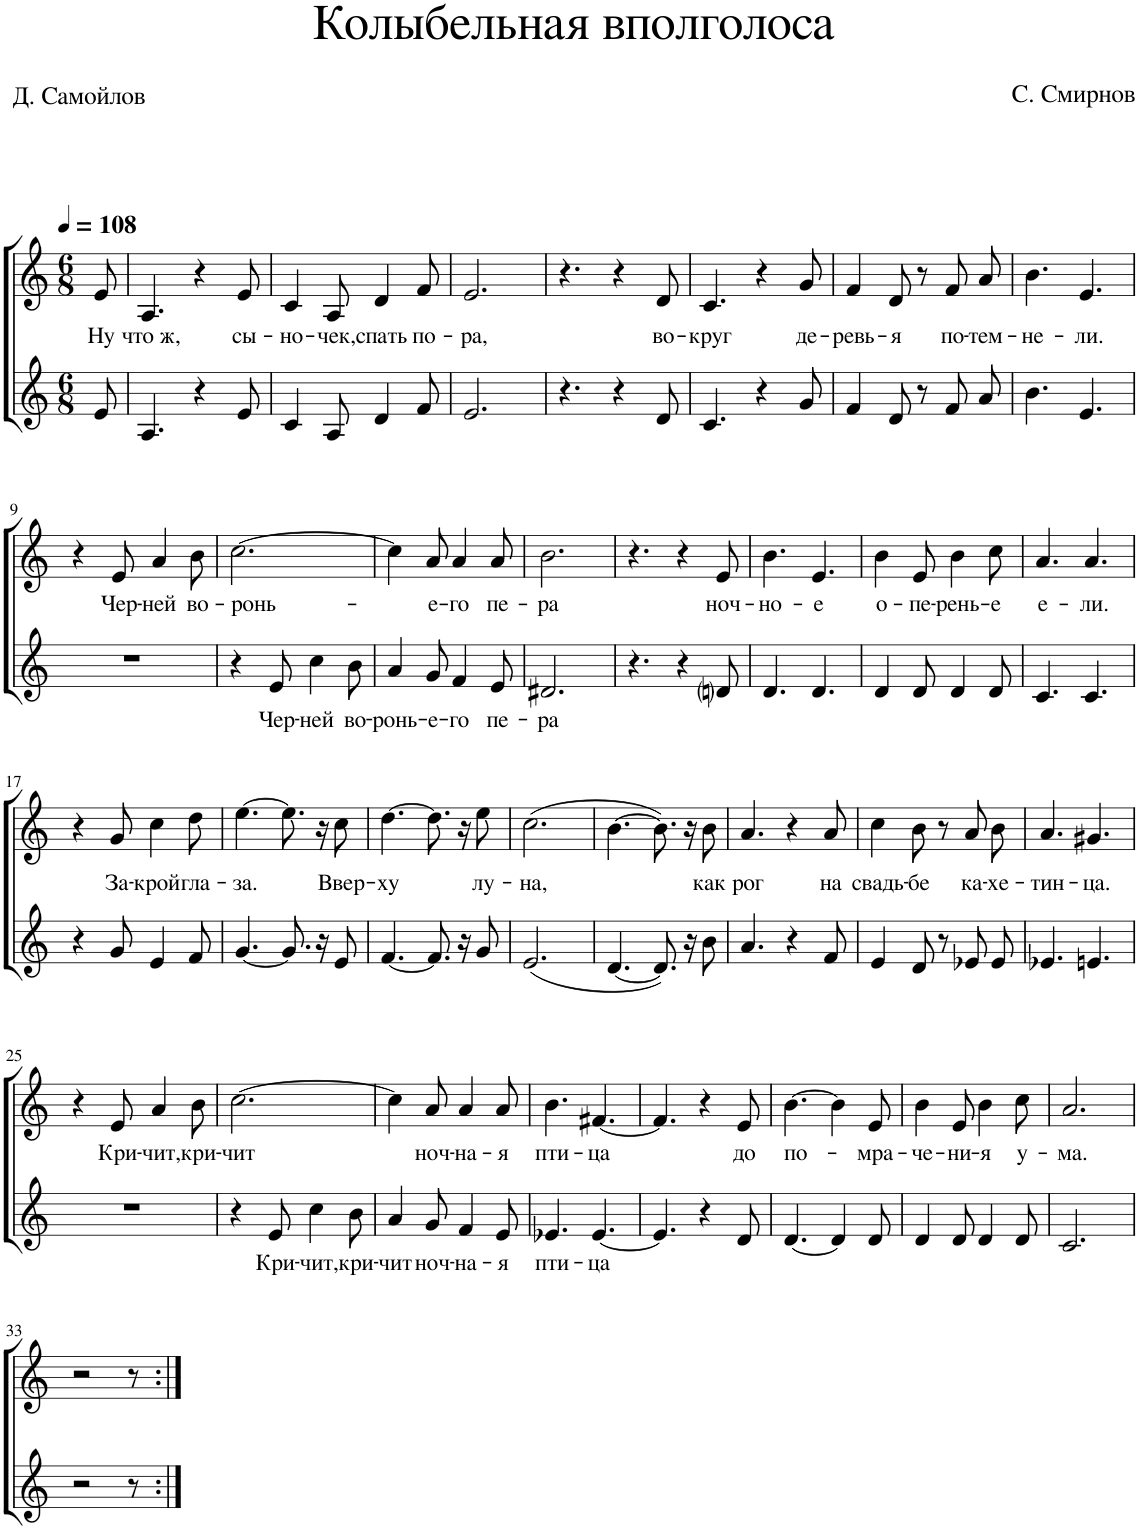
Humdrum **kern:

**kern	**text	**kern	**text
*part2	*part2	*part1	*part1
*staff2	*staff2	*staff1	*staff1
*I"Фортепиано	*	*I"Фортепиано	*
*clefG2	*	*clefG2	*
*k[]	*	*k[]	*
*M6/8	*	*M6/8	*
*MM108	*	*MM108	*
=1	=1	=1	=1
!	!	!	!LO:LY:b
8e/	.	8e/	Ну
=2	=2	=2	=2
!	!	!	!LO:LY:b
4.A/	.	4.A/	что ж,
4r	.	4r	.
!	!	!	!LO:LY:b
8e/	.	8e/	сы-
=3	=3	=3	=3
!	!	!	!LO:LY:b
4c/	.	4c/	-но-
!	!	!	!LO:LY:b
8A/	.	8A/	-чек,
!	!	!	!LO:LY:b
4d/	.	4d/	спать
!	!	!	!LO:LY:b
8f/	.	8f/	по-
=4	=4	=4	=4
!	!	!	!LO:LY:b
2.e/	.	2.e/	-ра,
=5	=5	=5	=5
4.r	.	4.r	.
4r	.	4r	.
!	!	!	!LO:LY:b
8d/	.	8d/	во-
=6	=6	=6	=6
!	!	!	!LO:LY:b
4.c/	.	4.c/	-круг
4r	.	4r	.
!	!	!	!LO:LY:b
8g/	.	8g/	де-
=7	=7	=7	=7
!	!	!	!LO:LY:b
4f/	.	4f/	-ревь-
!	!	!	!LO:LY:b
8d/	.	8d/	-я
8r	.	8r	.
!	!	!	!LO:LY:b
8f/L	.	8f/L	по-
!	!	!	!LO:LY:b
8a/J	.	8a/J	-тем-
=8	=8	=8	=8
!	!	!	!LO:LY:b
4.b\	.	4.b\	-не-
!	!	!	!LO:LY:b
4.e/	.	4.e/	-ли.
!!LO:LB:g=z
=9	=9	=9	=9
2.r	.	4r	.
!	!	!	!LO:LY:b
.	.	8e/	Чер-
!	!	!	!LO:LY:b
.	.	4a/	-ней
!	!	!	!LO:LY:b
.	.	8b\	во-
=10	=10	=10	=10
!	!	!	!LO:LY:b
4r	.	[2.cc\	-ронь-
!	!LO:LY:b	!	!
8e/	Чер-	.	.
!	!LO:LY:b	!	!
4cc\	-ней	.	.
!	!LO:LY:b	!	!
8b\	во-	.	.
=11	=11	=11	=11
!	!LO:LY:b	!	!
4a/	-ронь-	4cc\]	.
!	!LO:LY:b	!	!LO:LY:b
8g/	-е-	8a/	-е-
!	!LO:LY:b	!	!LO:LY:b
4f/	-го	4a/	-го
!	!LO:LY:b	!	!LO:LY:b
8e/	пе-	8a/	пе-
=12	=12	=12	=12
!	!LO:LY:b	!	!LO:LY:b
2.d#X/	-ра	2.b\	-ра
=13	=13	=13	=13
4.r	.	4.r	.
4r	.	4r	.
!	!	!	!LO:LY:b
8dni/	.	8e/	ноч-
=14	=14	=14	=14
!	!	!	!LO:LY:b
4.d/	.	4.b\	-но-
!	!	!	!LO:LY:b
4.d/	.	4.e/	-е
=15	=15	=15	=15
!	!	!	!LO:LY:b
4d/	.	4b\	о-
!	!	!	!LO:LY:b
8d/	.	8e/	-пе-
!	!	!	!LO:LY:b
4d/	.	4b\	-рень-
!	!	!	!LO:LY:b
8d/	.	8cc\	-е
=16	=16	=16	=16
!	!	!	!LO:LY:b
4.c/	.	4.a/	е-
!	!	!	!LO:LY:b
4.c/	.	4.a/	-ли.
!!LO:LB:g=z
=17	=17	=17	=17
4r	.	4r	.
!	!	!	!LO:LY:b
8g/	.	8g/	За-
!	!	!	!LO:LY:b
4e/	.	4cc\	-крой
!	!	!	!LO:LY:b
8f/	.	8dd\	гла-
=18	=18	=18	=18
!	!	!	!LO:LY:b
[4.g/	.	[4.ee\	-за.
8.g/]	.	8.ee\]	.
16r	.	16r	.
!	!	!	!LO:LY:b
8e/	.	8cc\	Ввер-
=19	=19	=19	=19
!	!	!	!LO:LY:b
[4.f/	.	[4.dd\	-ху
8.f/]	.	8.dd\]	.
16r	.	16r	.
!	!	!	!LO:LY:b
8g/	.	8ee\	лу-
=20	=20	=20	=20
!	!	!	!LO:LY:b
(2.e/	.	(2.cc\	-на,
=21	=21	=21	=21
[4.d/	.	[4.b\	.
8.d/])	.	8.b\])	.
16r	.	16r	.
!	!	!	!LO:LY:b
8b\	.	8b\	как
=22	=22	=22	=22
!	!	!	!LO:LY:b
4.a/	.	4.a/	рог
4r	.	4r	.
!	!	!	!LO:LY:b
8f/	.	8a/	на
=23	=23	=23	=23
!	!	!	!LO:LY:b
4e/	.	4cc\	свадь-
!	!	!	!LO:LY:b
8d/	.	8b\	-бе
8r	.	8r	.
!	!	!	!LO:LY:b
8e-X/L	.	8a/L	ка-
!	!	!	!LO:LY:b
8e-/J	.	8b/J	-хе-
=24	=24	=24	=24
!	!	!	!LO:LY:b
4.e-X/	.	4.a/	-тин-
!	!	!	!LO:LY:b
4.en/	.	4.g#X/	-ца.
!!LO:LB:g=z
=25	=25	=25	=25
2.r	.	4r	.
!	!	!	!LO:LY:b
.	.	8e/	Кри-
!	!	!	!LO:LY:b
.	.	4a/	-чит,
!	!	!	!LO:LY:b
.	.	8b\	кри-
=26	=26	=26	=26
!	!	!	!LO:LY:b
4r	.	[2.cc\	-чит
!	!LO:LY:b	!	!
8e/	Кри-	.	.
!	!LO:LY:b	!	!
4cc\	-чит,	.	.
!	!LO:LY:b	!	!
8b\	кри-	.	.
=27	=27	=27	=27
!	!LO:LY:b	!	!
4a/	-чит	4cc\]	.
!	!LO:LY:b	!	!LO:LY:b
8g/	ноч-	8a/	ноч-
!	!LO:LY:b	!	!LO:LY:b
4f/	-на-	4a/	-на-
!	!LO:LY:b	!	!LO:LY:b
8e/	-я	8a/	-я
=28	=28	=28	=28
!	!LO:LY:b	!	!LO:LY:b
4.e-X/	пти-	4.b\	пти-
!	!LO:LY:b	!	!LO:LY:b
[4.e-/	-ца	[4.f#X/	-ца
=29	=29	=29	=29
4.e-/]	.	4.f#/]	.
4r	.	4r	.
!	!	!	!LO:LY:b
8d/	.	8e/	до
=30	=30	=30	=30
!	!	!	!LO:LY:b
[4.d/	.	[4.b\	по-
4d/]	.	4b\]	.
!	!	!	!LO:LY:b
8d/	.	8e/	-мра-
=31	=31	=31	=31
!	!	!	!LO:LY:b
4d/	.	4b\	-че-
!	!	!	!LO:LY:b
8d/	.	8e/	-ни-
!	!	!	!LO:LY:b
4d/	.	4b\	-я
!	!	!	!LO:LY:b
8d/	.	8cc\	у-
=32	=32	=32	=32
!	!	!	!LO:LY:b
2.c/	.	2.a/	-ма.
!!LO:LB:g=z
=33	=33	=33	=33
2r	.	2r	.
8r	.	8r	.
=:|!	=:|!	=:|!	=:|!
*-	*-	*-	*-
